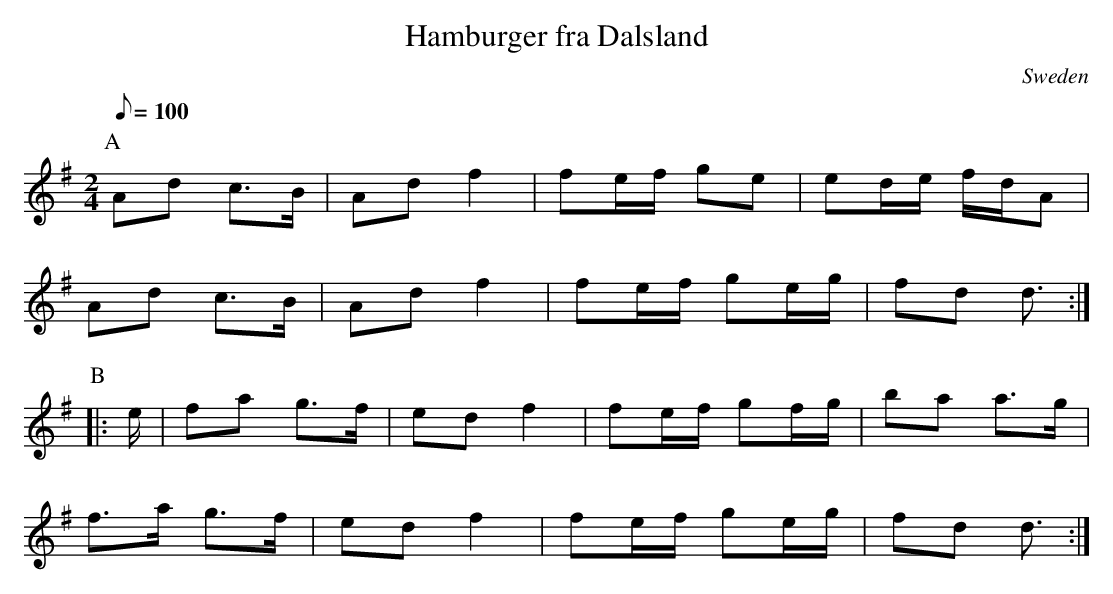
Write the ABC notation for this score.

X:1
T:Hamburger fra Dalsland
O:Sweden
M:2/4
L:1/8
Q:100
K:DMix
P:A
Ad c>B|Ad f2|fe/f/ ge|ed/e/ f/d/A|
Ad c>B|Ad f2|fe/f/ ge/g/|fd d3/2:|
P:B
|: e/ | fa g>f|ed f2|fe/f/ gf/g/|ba a>g|
f>a g>f|ed f2|fe/f/ ge/g/|fd d3/2:|
